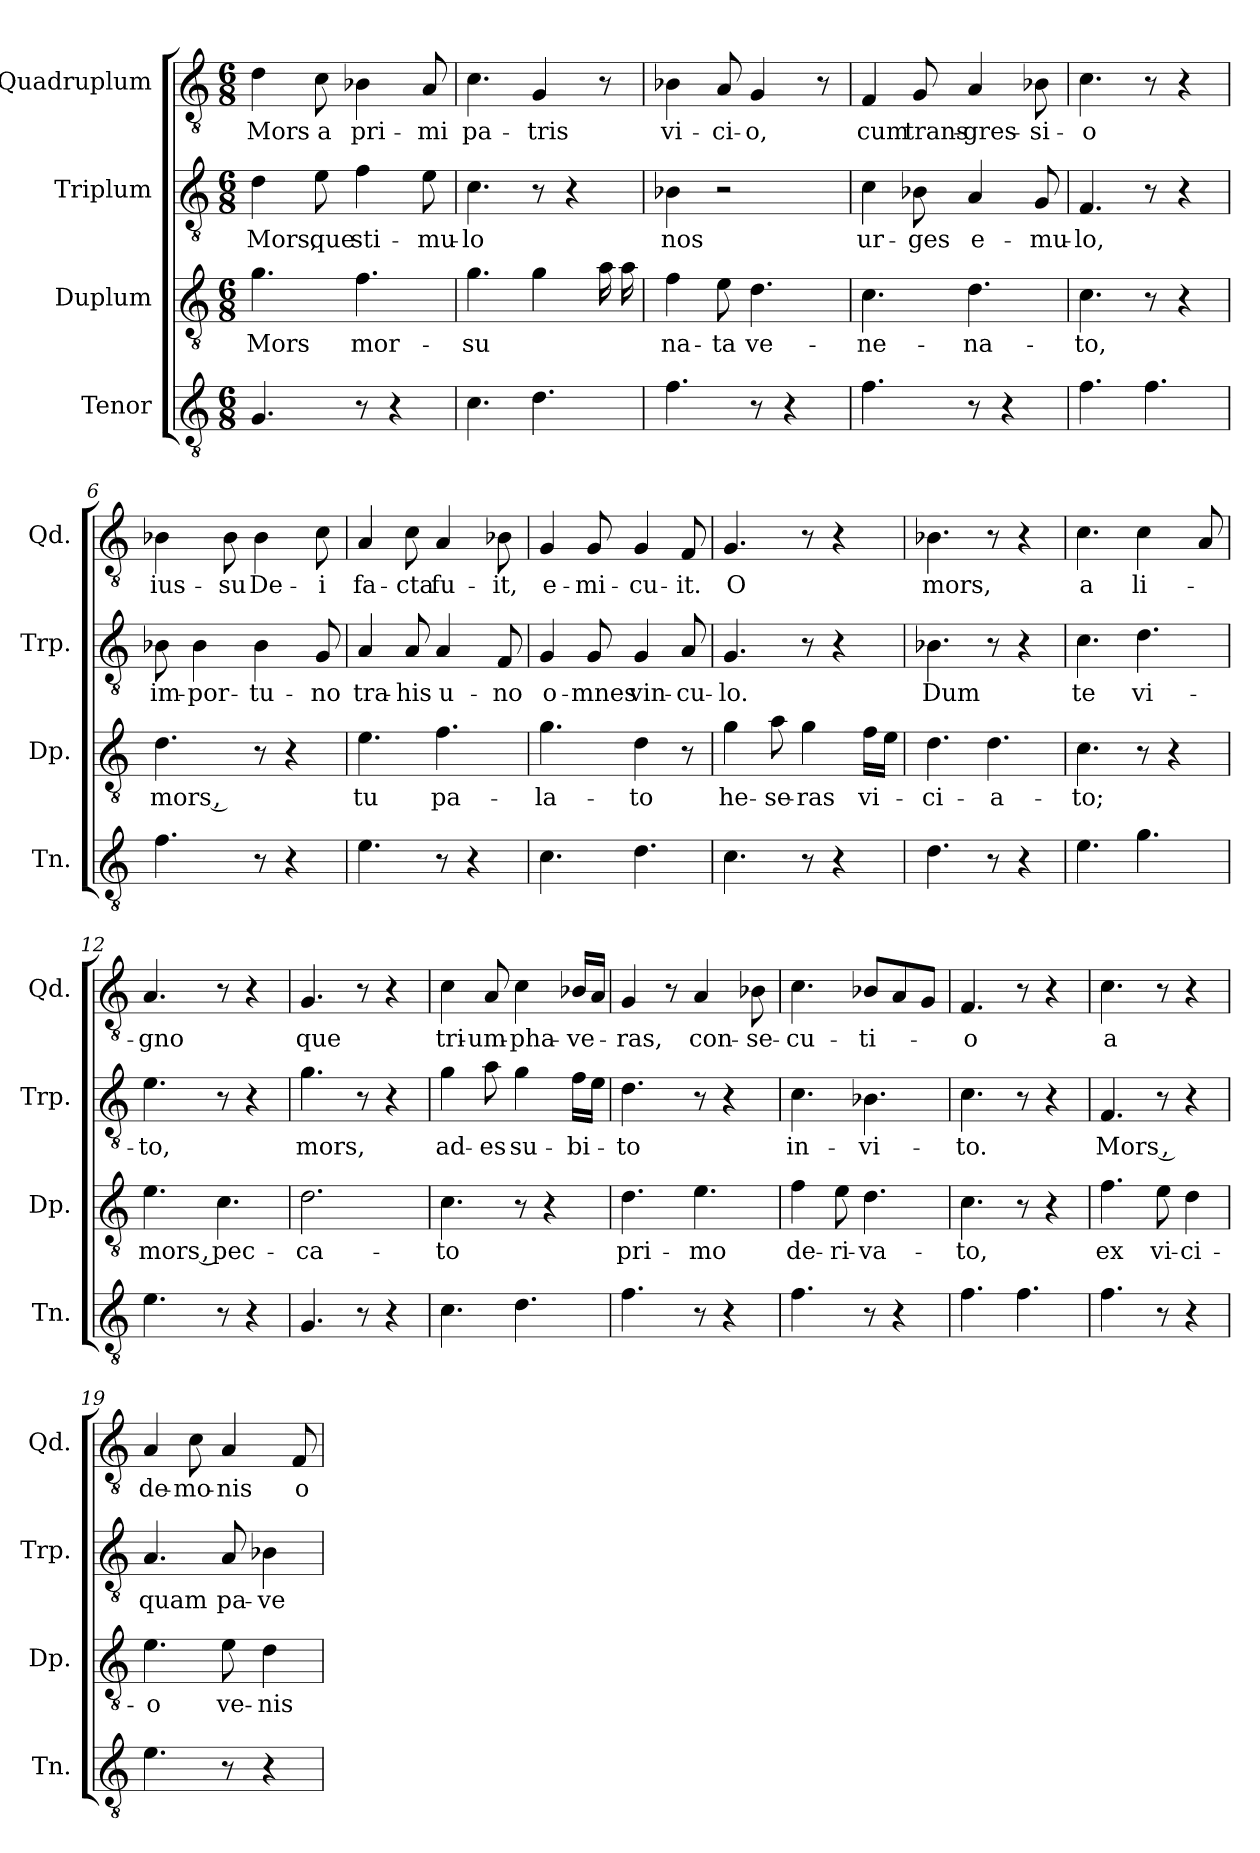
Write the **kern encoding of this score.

**kern	**kern	**text	**kern	**text	**kern	**text
*part4	*part3	*part3	*part2	*part2	*part1	*part1
*staff4	*staff3	*staff3	*staff2	*staff2	*staff1	*staff1
*I"Tenor	*I"Duplum	*	*I"Triplum	*	*I"Quadruplum	*
*I'Tn.	*I'Dp.	*	*I'Trp.	*	*I'Qd.	*
*clefGv2	*clefGv2	*	*clefGv2	*	*clefGv2	*
*k[]	*k[]	*	*k[]	*	*k[]	*
*M6/8	*M6/8	*	*M6/8	*	*M6/8	*
=1	=1	=1	=1	=1	=1	=1
!	!	!LO:LY:b	!	!LO:LY:b	!	!LO:LY:b
4.G/	4.g\	Mors	4d\	Mors,	4d\	Mors
!	!	!	!	!LO:LY:b	!	!LO:LY:b
.	.	.	8e\	que	8c\	a
!	!	!LO:LY:b	!	!LO:LY:b	!	!LO:LY:b
8r	4.f\	mor-	4f\	sti-	4B-X\	pri-
4r	.	.	.	.	.	.
!	!	!	!	!LO:LY:b	!	!LO:LY:b
.	.	.	8e\	-mu-	8A/	-mi
=2	=2	=2	=2	=2	=2	=2
!	!	!LO:LY:b	!	!LO:LY:b	!	!LO:LY:b
4.c\	4.g\	-su	4.c\	-lo	4.c\	pa-
!	!	!	!	!	!	!LO:LY:b
4.d\	4g\	.	8r	.	4G/	-tris
.	.	.	4r	.	.	.
*	*tremolo	*	*	*	*	*
.	16a\	.	.	.	8r	.
.	16a\	.	.	.	.	.
*	*Xtremolo	*	*	*	*	*
=3	=3	=3	=3	=3	=3	=3
!	!	!LO:LY:b	!	!LO:LY:b	!	!LO:LY:b
4.f\	4f\	na-	4B-X\	nos	4B-X\	vi-
!	!	!LO:LY:b	!	!	!	!LO:LY:b
.	8e\	-ta	2r	.	8A/	-ci-
!	!	!LO:LY:b	!	!	!	!LO:LY:b
8r	4.d\	ve-	.	.	4G/	-o,
4r	.	.	.	.	.	.
.	.	.	.	.	8r	.
=4	=4	=4	=4	=4	=4	=4
!	!	!LO:LY:b	!	!LO:LY:b	!	!LO:LY:b
4.f\	4.c\	-ne-	4c\	ur-	4F/	cum
!	!	!	!	!LO:LY:b	!	!LO:LY:b
.	.	.	8B-X\	-ges	8G/	trans-
!	!	!LO:LY:b	!	!LO:LY:b	!	!LO:LY:b
8r	4.d\	-na-	4A/	e-	4A/	-gres-
4r	.	.	.	.	.	.
!	!	!	!	!LO:LY:b	!	!LO:LY:b
.	.	.	8G/	-mu-	8B-X\	-si-
=5	=5	=5	=5	=5	=5	=5
!	!	!LO:LY:b	!	!LO:LY:b	!	!LO:LY:b
4.f\	4.c\	-to,	4.F/	-lo,	4.c\	-o
4.f\	8r	.	8r	.	8r	.
.	4r	.	4r	.	4r	.
=6	=6	=6	=6	=6	=6	=6
!	!	!LO:LY:b	!	!LO:LY:b	!	!LO:LY:b
4.f\	4.d\	mors ,	8B-X\	im-	4B-X\	ius-
!	!	!	!	!LO:LY:b	!	!
.	.	.	4B-\	-por-	.	.
!	!	!	!	!	!	!LO:LY:b
.	.	.	.	.	8B-\	-su
!	!	!	!	!LO:LY:b	!	!LO:LY:b
8r	8r	.	4B-\	-tu-	4B-\	De-
4r	4r	.	.	.	.	.
!	!	!	!	!LO:LY:b	!	!LO:LY:b
.	.	.	8G/	-no	8c\	-i
!!LO:LB:g=z
=7	=7	=7	=7	=7	=7	=7
!	!	!LO:LY:b	!	!LO:LY:b	!	!LO:LY:b
4.e\	4.e\	tu	4A/	tra-	4A/	fa-
!	!	!	!	!LO:LY:b	!	!LO:LY:b
.	.	.	8A/	-his	8c\	-cta
!	!	!LO:LY:b	!	!LO:LY:b	!	!LO:LY:b
8r	4.f\	pa-	4A/	u-	4A/	fu-
4r	.	.	.	.	.	.
!	!	!	!	!LO:LY:b	!	!LO:LY:b
.	.	.	8F/	-no	8B-X\	-it,
=8	=8	=8	=8	=8	=8	=8
!	!	!LO:LY:b	!	!LO:LY:b	!	!LO:LY:b
4.c\	4.g\	-la-	4G/	o-	4G/	e-
!	!	!	!	!LO:LY:b	!	!LO:LY:b
.	.	.	8G/	-mnes	8G/	-mi-
!	!	!LO:LY:b	!	!LO:LY:b	!	!LO:LY:b
4.d\	4d\	-to	4G/	vin-	4G/	-cu-
!	!	!	!	!LO:LY:b	!	!LO:LY:b
.	8r	.	8A/	-cu-	8F/	-it.
=9	=9	=9	=9	=9	=9	=9
!	!	!LO:LY:b	!	!LO:LY:b	!	!LO:LY:b
4.c\	4g\	he-	4.G/	-lo.	4.G/	O
!	!	!LO:LY:b	!	!	!	!
.	8a\	-se-	.	.	.	.
!	!	!LO:LY:b	!	!	!	!
8r	4g\	-ras	8r	.	8r	.
4r	.	.	4r	.	4r	.
!	!	!LO:LY:b	!	!	!	!
.	16f\LL	vi-	.	.	.	.
.	16e\JJ	.	.	.	.	.
=10	=10	=10	=10	=10	=10	=10
!	!	!LO:LY:b	!	!LO:LY:b	!	!LO:LY:b
4.d\	4.d\	-ci-	4.B-X\	Dum	4.B-i\	mors,
!	!	!LO:LY:b	!	!	!	!
8r	4.d\	-a-	8r	.	8r	.
4r	.	.	4r	.	4r	.
=11	=11	=11	=11	=11	=11	=11
!	!	!LO:LY:b	!	!LO:LY:b	!	!LO:LY:b
4.e\	4.c\	-to;	4.c\	te	4.c\	a
!	!	!	!	!LO:LY:b	!	!LO:LY:b
4.g\	8r	.	4.d\	vi-	4c\	li-
.	4r	.	.	.	.	.
.	.	.	.	.	8A/	.
=12	=12	=12	=12	=12	=12	=12
!	!	!LO:LY:b	!	!LO:LY:b	!	!LO:LY:b
4.e\	4.e\	mors ,	4.e\	-to,	4.A/	-gno
!	!	!LO:LY:b	!	!	!	!
8r	4.c\	pec-	8r	.	8r	.
4r	.	.	4r	.	4r	.
=13	=13	=13	=13	=13	=13	=13
!	!	!LO:LY:b	!	!LO:LY:b	!	!LO:LY:b
4.G/	2.d\	-ca-	4.g\	mors,	4.G/	que
8r	.	.	8r	.	8r	.
4r	.	.	4r	.	4r	.
!!LO:PB:g=z
=14	=14	=14	=14	=14	=14	=14
!	!	!LO:LY:b	!	!LO:LY:b	!	!LO:LY:b
4.c\	4.c\	-to	4g\	ad-	4c\	tri-
!	!	!	!	!LO:LY:b	!	!LO:LY:b
.	.	.	8a\	-es	8A/	-um-
!	!	!	!	!LO:LY:b	!	!LO:LY:b
4.d\	8r	.	4g\	su-	4c\	-pha-
.	4r	.	.	.	.	.
!	!	!	!	!LO:LY:b	!	!LO:LY:b
.	.	.	16f\LL	-bi-	16B-X/LL	-ve-
.	.	.	16e\JJ	.	16A/JJ	.
=15	=15	=15	=15	=15	=15	=15
!	!	!LO:LY:b	!	!LO:LY:b	!	!LO:LY:b
4.f\	4.d\	pri-	4.d\	-to	4G/	-ras,
.	.	.	.	.	8r	.
!	!	!LO:LY:b	!	!	!	!LO:LY:b
8r	4.e\	-mo	8r	.	4A/	con-
4r	.	.	4r	.	.	.
!	!	!	!	!	!	!LO:LY:b
.	.	.	.	.	8B-X\	-se-
=16	=16	=16	=16	=16	=16	=16
!	!	!LO:LY:b	!	!LO:LY:b	!	!LO:LY:b
4.f\	4f\	de-	4.c\	in-	4.c\	-cu-
!	!	!LO:LY:b	!	!	!	!
.	8e\	-ri-	.	.	.	.
!	!	!LO:LY:b	!	!LO:LY:b	!	!LO:LY:b
8r	4.d\	-va-	4.B-X\	-vi-	8B-X/L	-ti-
4r	.	.	.	.	8A/	.
.	.	.	.	.	8G/J	.
=17	=17	=17	=17	=17	=17	=17
!	!	!LO:LY:b	!	!LO:LY:b	!	!LO:LY:b
4.f\	4.c\	-to,	4.c\	-to.	4.F/	-o
4.f\	8r	.	8r	.	8r	.
.	4r	.	4r	.	4r	.
=18	=18	=18	=18	=18	=18	=18
!	!	!LO:LY:b	!	!LO:LY:b	!	!LO:LY:b
4.f\	4.f\	ex	4.F/	Mors ,	4.c\	a
!	!	!LO:LY:b	!	!	!	!
8r	8e\	vi-	8r	.	8r	.
!	!	!LO:LY:b	!	!	!	!
4r	4d\	-ci-	4r	.	4r	.
=19	=19	=19	=19	=19	=19	=19
!	!	!LO:LY:b	!	!LO:LY:b	!	!LO:LY:b
4.e\	4.e\	-o	4.A/	quam	4A/	de-
!	!	!	!	!	!	!LO:LY:b
.	.	.	.	.	8c\	-mo-
!	!	!LO:LY:b	!	!LO:LY:b	!	!LO:LY:b
8r	8e\	ve-	8A/	pa-	4A/	-nis
!	!	!LO:LY:b	!	!LO:LY:b	!	!
4r	4d\	-nis	4B-X\	-ve-	.	.
!	!	!	!	!	!	!LO:LY:b
.	.	.	.	.	8F/	o-
=	=	=	=	=	=	=
*-	*-	*-	*-	*-	*-	*-
